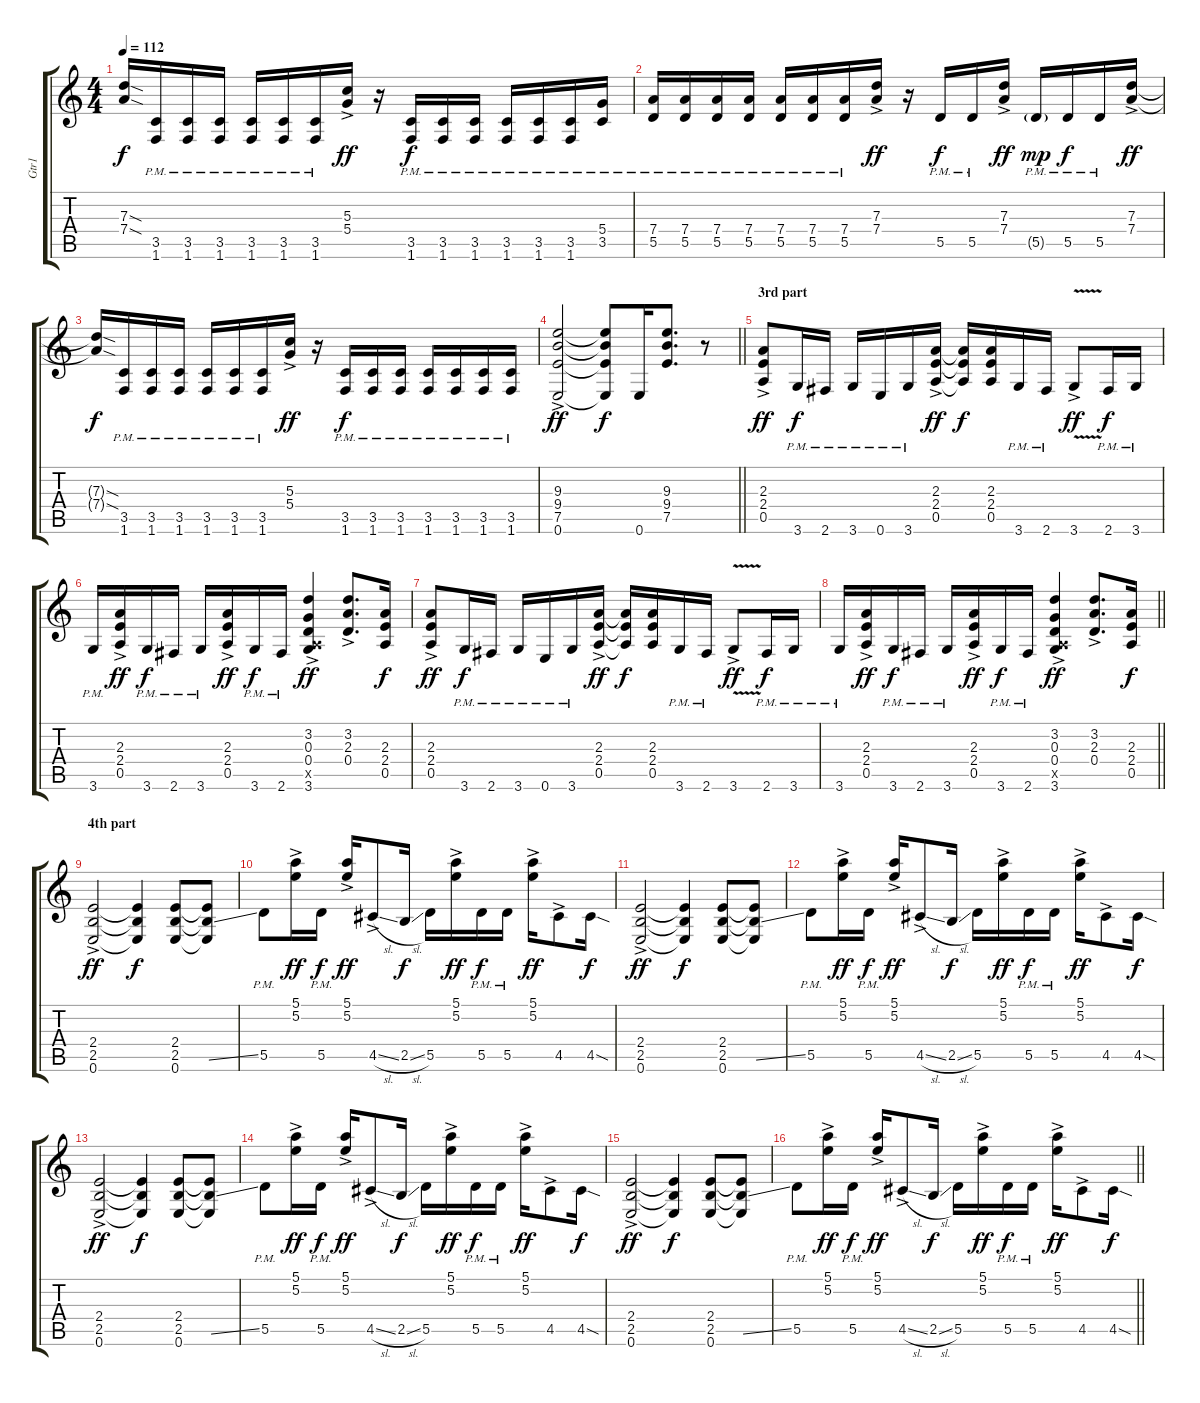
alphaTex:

\track ("Gtr1" "Gtr1") {instrument distortionguitar}
\staff {score tabs}
\tuning (E4 B3 G3 D3 A2 E2) {hide}
\ts (4 4)
\tempo 112
\clef g2
\ks c
(7.3{sod t} 7.4{sod t}).16{dy f} (3.5{pm} 1.6{pm}).16 (3.5{pm} 1.6{pm}).16 (3.5{pm} 1.6{pm}).16 (3.5{pm} 1.6{pm}).16 (3.5{pm} 1.6{pm}).16 (3.5{pm} 1.6{pm}).16 (5.3{ac} 5.4{ac}).16{dy ff} r.16 (3.5{pm} 1.6{pm}).16{dy f} (3.5{pm} 1.6{pm}).16 (3.5{pm} 1.6{pm}).16 (3.5{pm} 1.6{pm}).16 (3.5{pm} 1.6{pm}).16 (3.5{pm} 1.6{pm}).16 (5.4{pm} 3.5{pm}).16 |
(7.4{pm} 5.5{pm}).16 (7.4{pm} 5.5{pm}).16 (7.4{pm} 5.5{pm}).16 (7.4{pm} 5.5{pm}).16 (7.4{pm} 5.5{pm}).16 (7.4{pm} 5.5{pm}).16 (7.4{pm} 5.5{pm}).16 (7.3{ac} 7.4{ac}).16{dy ff} r.16 5.5{pm}.16{dy f} 5.5{pm}.16 (7.3{ac} 7.4{ac}).16{dy ff} 5.5{g pm}.16{dy mp} 5.5{pm}.16{dy f} 5.5{pm}.16 (7.3{ac} 7.4{ac}).16{dy ff} |
(7.3{sod t} 7.4{sod t}).16{dy f} (3.5{pm} 1.6{pm}).16 (3.5{pm} 1.6{pm}).16 (3.5{pm} 1.6{pm}).16 (3.5{pm} 1.6{pm}).16 (3.5{pm} 1.6{pm}).16 (3.5{pm} 1.6{pm}).16 (5.3{ac} 5.4{ac}).16{dy ff} r.16 (3.5{pm} 1.6{pm}).16{dy f} (3.5{pm} 1.6{pm}).16 (3.5{pm} 1.6{pm}).16 (3.5{pm} 1.6{pm}).16 (3.5{pm} 1.6{pm}).16 (3.5{pm} 1.6{pm}).16 (3.5{pm} 1.6{pm}).16 |
\barLineRight lightlight
(9.3{ac} 9.4{ac} 7.5{ac} 0.6{ac}).2{dy ff} (9.3{t} 9.4{t} 7.5{t} 0.6{t}).8{dy f} 0.6.16 (9.3 9.4 7.5).8{d} r.8 |
\section ("" "3rd part")
(2.3{ac} 2.4{ac} 0.5{ac}).8{dy ff} 3.6{pm}.16{dy f} 2.6{pm}.16 3.6{pm}.16 0.6{pm}.16 3.6{pm}.16 (2.3{ac} 2.4{ac} 0.5{ac}).16{dy ff} (2.3{t} 2.4{t} 0.5{t}).16{dy f} (2.3 2.4 0.5).16 3.6{pm}.16 2.6{pm}.16 3.6{v ac}.8{dy ff} 2.6{pm}.16{dy f} 3.6{pm}.16 |
3.6{pm}.16 (2.3{ac} 2.4{ac} 0.5{ac}).16{dy ff} 3.6{pm}.16{dy f} 2.6{pm}.16 3.6{pm}.16 (2.3{ac} 2.4{ac} 0.5{ac}).16{dy ff} 3.6{pm}.16{dy f} 2.6{pm}.16 (3.2{ac} 0.3{ac} 0.4{ac} 0.5{ac x} 3.6{ac}).4{dy ff} (3.2{ac} 2.3{ac} 0.4{ac}).8{d} (2.3 2.4 0.5).16{dy f} |
(2.3{ac} 2.4{ac} 0.5{ac}).8{dy ff} 3.6{pm}.16{dy f} 2.6{pm}.16 3.6{pm}.16 0.6{pm}.16 3.6{pm}.16 (2.3{ac} 2.4{ac} 0.5{ac}).16{dy ff} (2.3{t} 2.4{t} 0.5{t}).16{dy f} (2.3 2.4 0.5).16 3.6{pm}.16 2.6{pm}.16 3.6{v ac}.8{dy ff} 2.6{pm}.16{dy f} 3.6{pm}.16 |
\barLineRight lightlight
3.6{pm}.16 (2.3{ac} 2.4{ac} 0.5{ac}).16{dy ff} 3.6{pm}.16{dy f} 2.6{pm}.16 3.6{pm}.16 (2.3{ac} 2.4{ac} 0.5{ac}).16{dy ff} 3.6{pm}.16{dy f} 2.6{pm}.16 (3.2{ac} 0.3{ac} 0.4{ac} 0.5{ac x} 3.6{ac}).4{dy ff} (3.2{ac} 2.3{ac} 0.4{ac}).8{d} (2.3 2.4 0.5).16{dy f} |
\section ("" "4th part")
(2.4{ac} 2.5{ac} 0.6{ac}).2{dy ff} (2.4{t} 2.5{t} 0.6{t}).4{dy f} (2.4 2.5 0.6).8 (2.4{t} 2.5{ss t} 0.6{t}).8 |
5.5{pm}.8 (5.1{ac} 5.2{ac}).16{dy ff} 5.5{pm}.16{dy f} (5.1{ac} 5.2{ac}).16{dy ff} 4.5{sl ac}.8 2.5{sl}.16{dy f} 5.5.16 (5.1{ac} 5.2{ac}).16{dy ff} 5.5{pm}.16{dy f} 5.5{pm}.16 (5.1{ac} 5.2{ac}).16{dy ff} 4.5{ac}.8 4.5{sod}.16{dy f} |
(2.4{ac} 2.5{ac} 0.6{ac}).2{dy ff} (2.4{t} 2.5{t} 0.6{t}).4{dy f} (2.4 2.5 0.6).8 (2.4{t} 2.5{ss t} 0.6{t}).8 |
5.5{pm}.8 (5.1{ac} 5.2{ac}).16{dy ff} 5.5{pm}.16{dy f} (5.1{ac} 5.2{ac}).16{dy ff} 4.5{sl ac}.8 2.5{sl}.16{dy f} 5.5.16 (5.1{ac} 5.2{ac}).16{dy ff} 5.5{pm}.16{dy f} 5.5{pm}.16 (5.1{ac} 5.2{ac}).16{dy ff} 4.5{ac}.8 4.5{sod}.16{dy f} |
(2.4{ac} 2.5{ac} 0.6{ac}).2{dy ff} (2.4{t} 2.5{t} 0.6{t}).4{dy f} (2.4 2.5 0.6).8 (2.4{t} 2.5{ss t} 0.6{t}).8 |
5.5{pm}.8 (5.1{ac} 5.2{ac}).16{dy ff} 5.5{pm}.16{dy f} (5.1{ac} 5.2{ac}).16{dy ff} 4.5{sl ac}.8 2.5{sl}.16{dy f} 5.5.16 (5.1{ac} 5.2{ac}).16{dy ff} 5.5{pm}.16{dy f} 5.5{pm}.16 (5.1{ac} 5.2{ac}).16{dy ff} 4.5{ac}.8 4.5{sod}.16{dy f} |
(2.4{ac} 2.5{ac} 0.6{ac}).2{dy ff} (2.4{t} 2.5{t} 0.6{t}).4{dy f} (2.4 2.5 0.6).8 (2.4{t} 2.5{ss t} 0.6{t}).8 |
\barLineRight lightlight
5.5{pm}.8 (5.1{ac} 5.2{ac}).16{dy ff} 5.5{pm}.16{dy f} (5.1{ac} 5.2{ac}).16{dy ff} 4.5{sl ac}.8 2.5{sl}.16{dy f} 5.5.16 (5.1{ac} 5.2{ac}).16{dy ff} 5.5{pm}.16{dy f} 5.5{pm}.16 (5.1{ac} 5.2{ac}).16{dy ff} 4.5{ac}.8 4.5{sod}.16{dy f}
